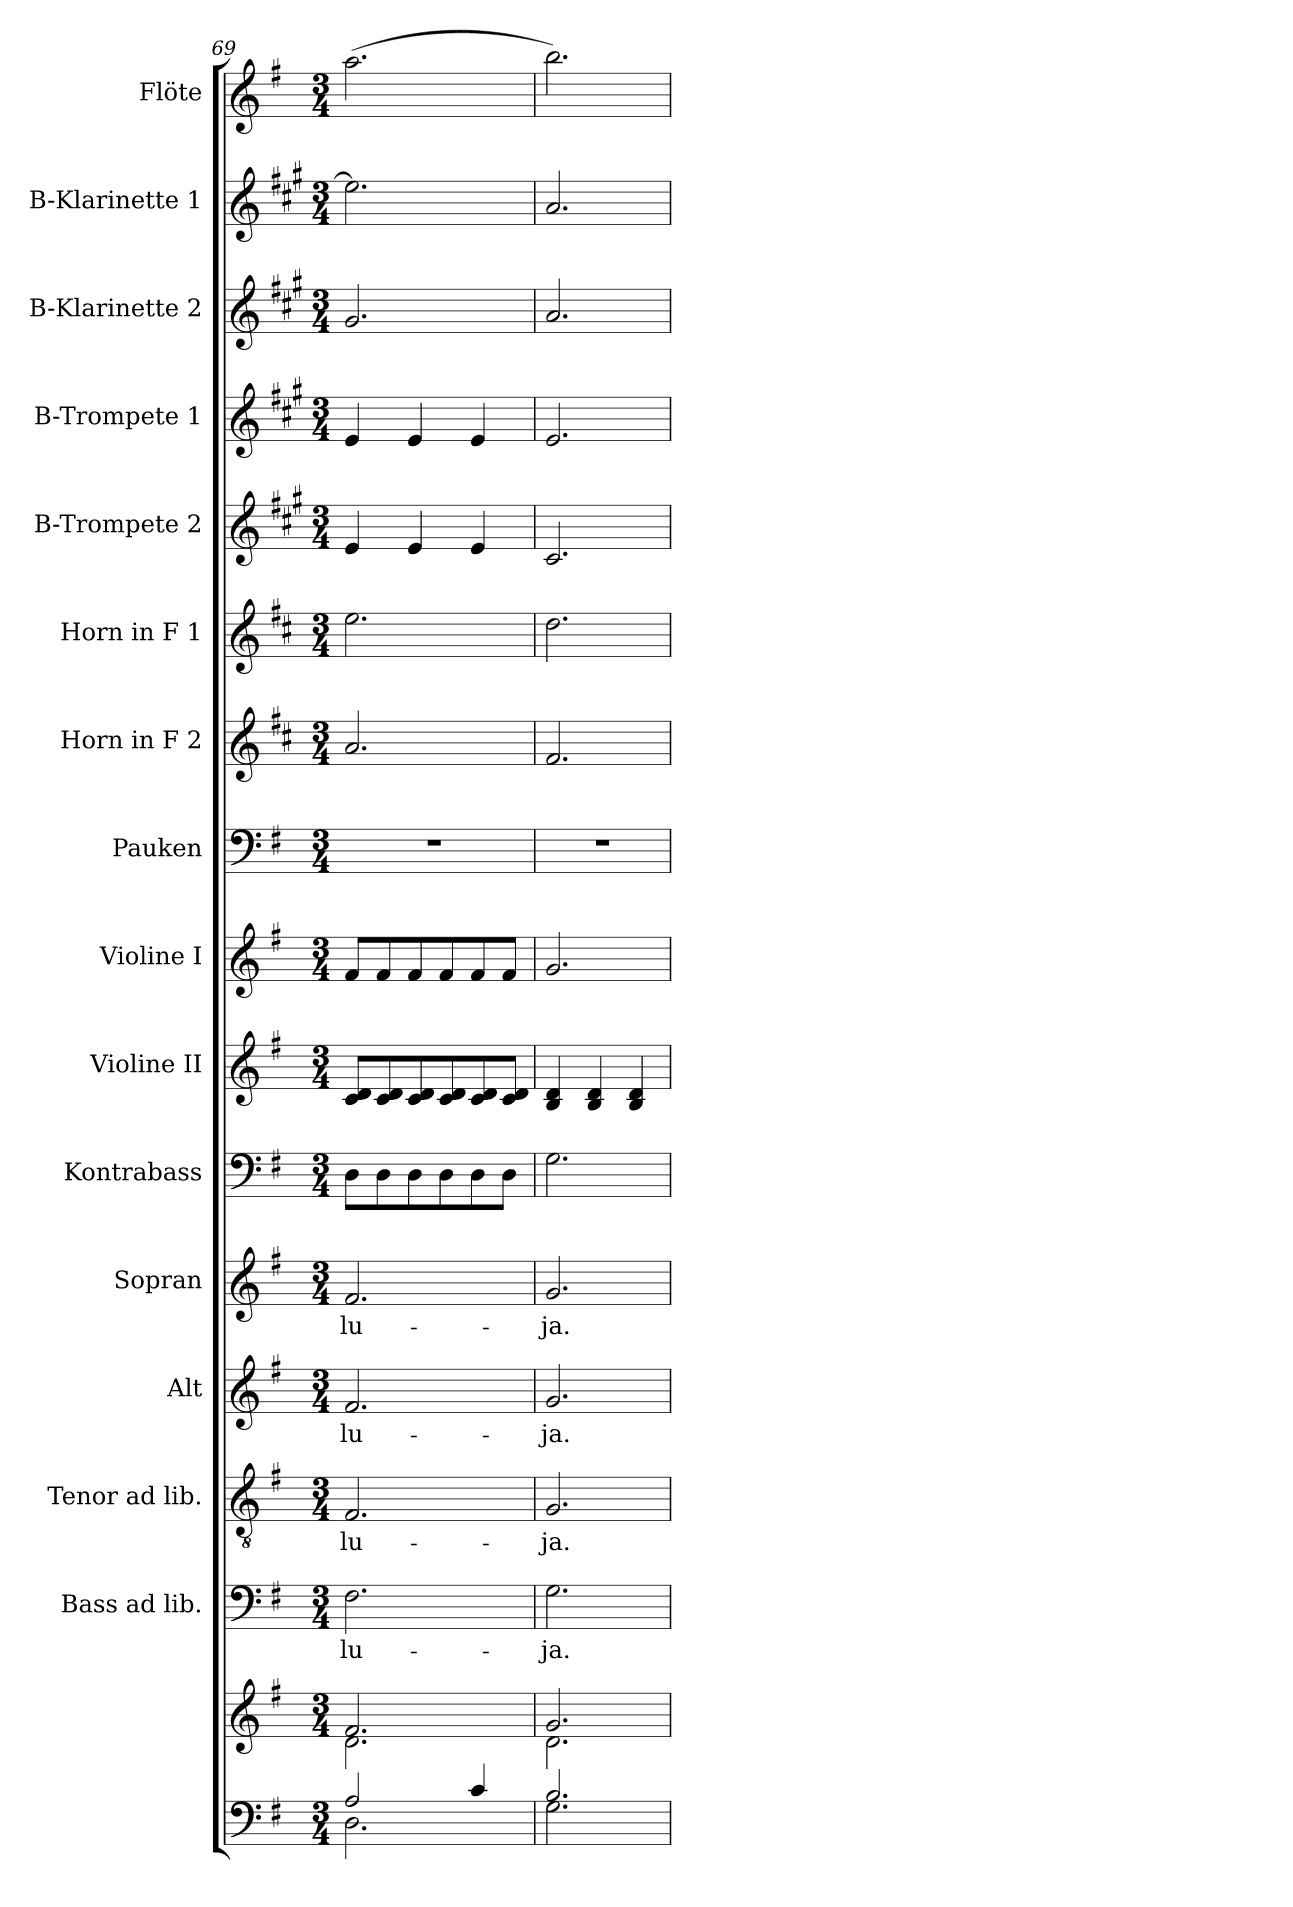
**kern	**kern	**kern	**text	**kern	**text	**kern	**text	**kern	**text	**kern	**kern	**kern	**kern	**kern	**kern	**kern	**kern	**kern	**kern	**kern
*part16	*part16	*part15	*part15	*part14	*part14	*part13	*part13	*part12	*part12	*part11	*part10	*part9	*part8	*part7	*part6	*part5	*part4	*part3	*part2	*part1
*staff17	*staff16	*staff15	*staff15	*staff14	*staff14	*staff13	*staff13	*staff12	*staff12	*staff11	*staff10	*staff9	*staff8	*staff7	*staff6	*staff5	*staff4	*staff3	*staff2	*staff1
*	*	*I"Bass ad lib.	*	*I"Tenor ad lib.	*	*I"Alt	*	*I"Sopran	*	*I"Kontrabass	*I"Violine II	*I"Violine I	*I"Pauken	*I"Horn in F 2	*I"Horn in F 1	*I"B-Trompete 2	*I"B-Trompete 1	*I"B-Klarinette 2	*I"B-Klarinette 1	*I"Flöte
*	*	*I'B.	*	*I'T.	*	*I'A.	*	*I'S.	*	*I'Kb.	*I'Vl. II	*I'Vl. I	*I'Pk.	*	*I'Hr. 1	*I'B Trp. 2	*I'B Trp. 1	*I'B Kl. 2	*I'B Kl. 1	*I'Fl.
*clefF4	*clefG2	*clefF4	*	*clefGv2	*	*clefG2	*	*clefG2	*	*clefF4	*clefG2	*clefG2	*clefF4	*clefG2	*clefG2	*clefG2	*clefG2	*clefG2	*clefG2	*clefG2
*	*	*	*	*	*	*	*	*	*	*ITrd7c12	*	*	*	*ITrd4c7	*ITrd4c7	*ITrd1c2	*ITrd1c2	*ITrd1c2	*ITrd1c2	*
*k[f#]	*k[f#]	*k[f#]	*	*k[f#]	*	*k[f#]	*	*k[f#]	*	*k[f#]	*k[f#]	*k[f#]	*k[f#]	*k[f#]	*k[f#]	*k[f#]	*k[f#]	*k[f#]	*k[f#]	*k[f#]
*G:	*G:	*G:	*	*G:	*	*G:	*	*G:	*	*G:	*G:	*G:	*G:	*G:	*G:	*G:	*G:	*G:	*G:	*G:
*M3/4	*M3/4	*M3/4	*	*M3/4	*	*M3/4	*	*M3/4	*	*M3/4	*M3/4	*M3/4	*M3/4	*M3/4	*M3/4	*M3/4	*M3/4	*M3/4	*M3/4	*M3/4
=69	=69	=69	=69	=69	=69	=69	=69	=69	=69	=69	=69	=69	=69	=69	=69	=69	=69	=69	=69	=69
*^	*^	*	*	*	*	*	*	*	*	*	*	*	*	*	*	*	*	*	*	*
!	!	!	!	!	!LO:LY:b	!	!LO:LY:b	!	!LO:LY:b	!	!LO:LY:b	!	!	!	!	!	!	!	!	!	!	!
2A/	2.D\	2.f#/	2.d\	2.F#\	-lu-	2.F#/	-lu-	2.f#/	-lu-	2.f#/	-lu-	8DD\L	8c/ 8d/L	8f#/L	2.r	2.d/	2.a\	4d/	4d/	2.f#/	2.dd\]	(>2.aa\
.	.	.	.	.	.	.	.	.	.	.	.	8DD\	8c/ 8d/	8f#/	.	.	.	.	.	.	.	.
.	.	.	.	.	.	.	.	.	.	.	.	8DD\	8c/ 8d/	8f#/	.	.	.	4d/	4d/	.	.	.
.	.	.	.	.	.	.	.	.	.	.	.	8DD\	8c/ 8d/	8f#/	.	.	.	.	.	.	.	.
4c/	.	.	.	.	.	.	.	.	.	.	.	8DD\	8c/ 8d/	8f#/	.	.	.	4d/	4d/	.	.	.
.	.	.	.	.	.	.	.	.	.	.	.	8DD\J	8c/ 8d/J	8f#/J	.	.	.	.	.	.	.	.
=70	=70	=70	=70	=70	=70	=70	=70	=70	=70	=70	=70	=70	=70	=70	=70	=70	=70	=70	=70	=70	=70	=70
!	!	!	!	!	!LO:LY:b	!	!LO:LY:b	!	!LO:LY:b	!	!LO:LY:b	!	!	!	!	!	!	!	!	!	!	!
2.B/	2.G\	2.g/	2.d\	2.G\	-ja.	2.G/	-ja.	2.g/	-ja.	2.g/	-ja.	2.GG\	4B/ 4d/	2.g/	2.r	2.B/	2.g\	2.B/	2.d/	2.g/	2.g/	2.bb\)
.	.	.	.	.	.	.	.	.	.	.	.	.	4B/ 4d/	.	.	.	.	.	.	.	.	.
.	.	.	.	.	.	.	.	.	.	.	.	.	4B/ 4d/	.	.	.	.	.	.	.	.	.
*v	*v	*	*	*	*	*	*	*	*	*	*	*	*	*	*	*	*	*	*	*	*	*
*	*v	*v	*	*	*	*	*	*	*	*	*	*	*	*	*	*	*	*	*	*	*
=	=	=	=	=	=	=	=	=	=	=	=	=	=	=	=	=	=	=	=	=
*-	*-	*-	*-	*-	*-	*-	*-	*-	*-	*-	*-	*-	*-	*-	*-	*-	*-	*-	*-	*-
